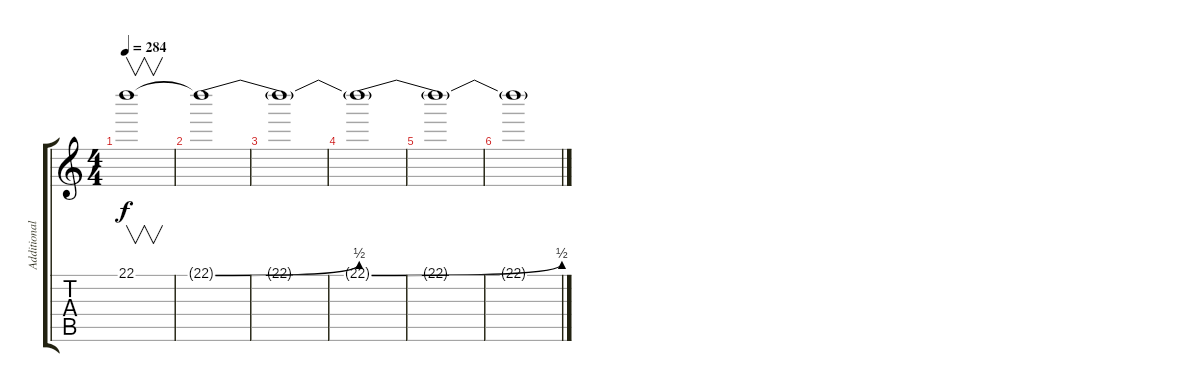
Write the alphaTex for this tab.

\track ("Additional Solo Guitar Guitar" "Additional") {instrument overdrivenguitar}
\staff {score tabs}
\tuning (E4 B3 G3 D3 A2 E2) {hide}
\ts (4 4)
\tempo 284
\clef g2
\ks c
22.1{t}.1{v dy f} |
22.1{be (bend 0 0 60 2) t}.1 |
22.1{t}.1 |
22.1{be (bend 0 0 60 2) t}.1 |
22.1{t}.1 |
22.1{t}.1
